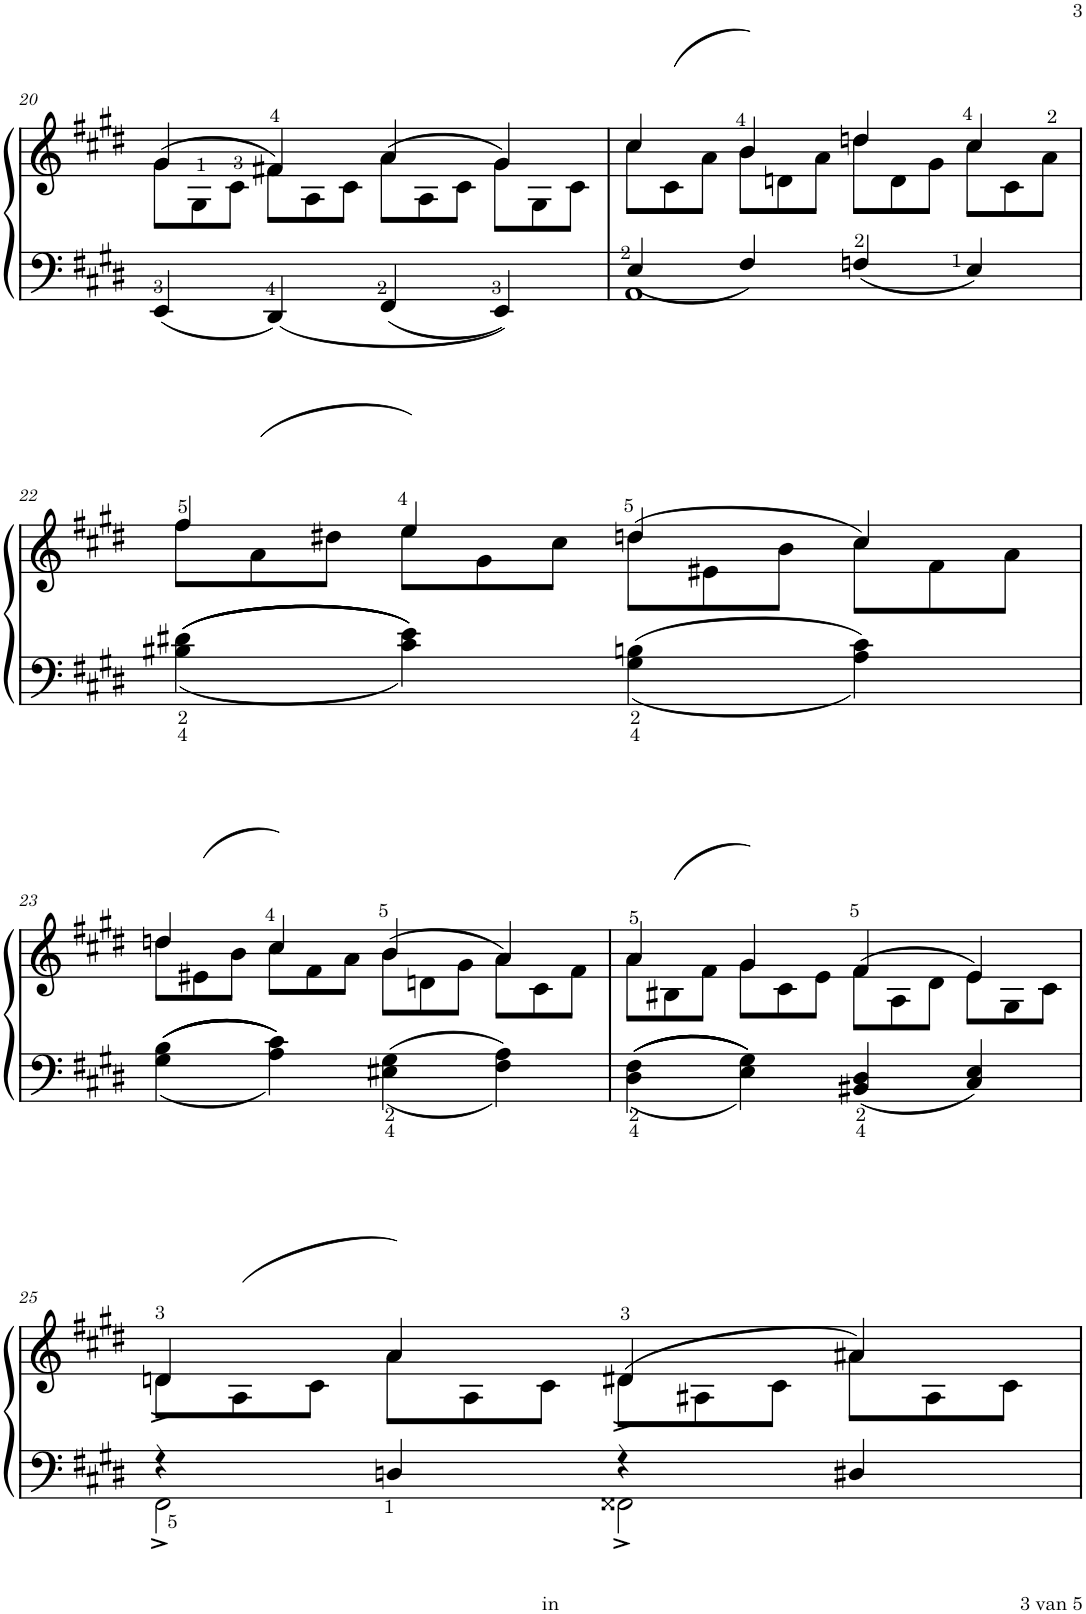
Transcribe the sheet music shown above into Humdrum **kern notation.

**kern	**kern
*part1	*part1
*staff2	*staff1
*I"Piano	*
*I'Pno.	*
!!LO:PB:g=z
*clefF4	*clefG2
*k[f#c#g#d#]	*k[f#c#g#d#]
*M4/4	*M4/4
=20	=20
*^	*
*	*	*Xbrackettup
*	*	*^
1ryy	4EE</	(>12g#\L	4g#/
.	.	12G#>\	.
.	.	12c#\J	.
.	4DD#/	12f#X>\L)	4f#/
.	.	12A\	.
.	.	12c#\J	.
.	4FF#</	(>12a\L	4a/
.	.	12A\	.
.	.	12c#\J	.
.	4EE/	12g#\L)	4g#/
.	.	12G#\	.
.	.	12c#\J	.
=21	=21	=21	=21
1AA	4E/	12cc#\L	4cc#/
.	.	(12c#\	.
.	.	12a\J	.
.	4F#/	12b>\L)	4b/
.	.	12dn\	.
.	.	12a\J	.
.	4Fn/	12ddn\L	4dd/
.	.	12d\	.
.	.	12g#\J	.
.	4E/	12cc#>\L	4cc#/
.	.	12c#\	.
.	.	12a>\J	.
*v	*v	*	*
!!LO:LB:g=z	!!
=22	=22	=22
4B#X\ 4d#X\	12ff#>\L	4ff#/
.	(12a\	.
.	12dd#X\J	.
4c#\ 4e\	12ee>\L)	4ee/
.	12g#\	.
.	12cc#\J	.
4G#\ 4Bn\	(>12ddn>\L	4dd/
.	12e#X\	.
.	12b\J	.
4A\ 4c#\	12cc#\L)	4cc#/
.	12f#\	.
.	12a\J	.
!!LO:LB:g=z	!!
=23	=23	=23
4G#\ 4B\	12ddn\L	4dd/
.	(12e#X\	.
.	12b\J	.
4A\ 4c#\	12cc#>\L)	4cc#/
.	12f#\	.
.	12a\J	.
4E#X\ 4G#\	(>12b>\L	4b/
.	12dn\	.
.	12g#\J	.
4F#\ 4A\	12a\L)	4a/
.	12c#\	.
.	12f#\J	.
=24	=24	=24
4D#\ 4F#\	12a>\L	4a/
.	(12B#X\	.
.	12f#\J	.
4E\ 4G#\	12g#\L)	4g#/
.	12c#\	.
.	12e\J	.
4BB#X/ 4D#/	(>12f#>\L	4f#/
.	12A\	.
.	12d#\J	.
4C#/ 4E/	12e\L)	4e/
.	12G#\	.
.	12c#\J	.
!!LO:LB:g=z	!!
=25	=25	=25
*^	*	*
4r	2FF#^\	12dn>^\L	4d/
.	.	(12A\	.
.	.	12c#\J	.
4Dn</	.	12a\L)	4a/
.	.	12A\	.
.	.	12c#\J	.
4r	2FF##X^\	(>12d#X>^\L	4d#/
.	.	12A#X\	.
.	.	12c#\J	.
4D#X/	.	12a#X\L)	4a#/
.	.	12A#\	.
.	.	12c#\J	.
*v	*v	*	*
*	*v	*v
=	=
*-	*-
